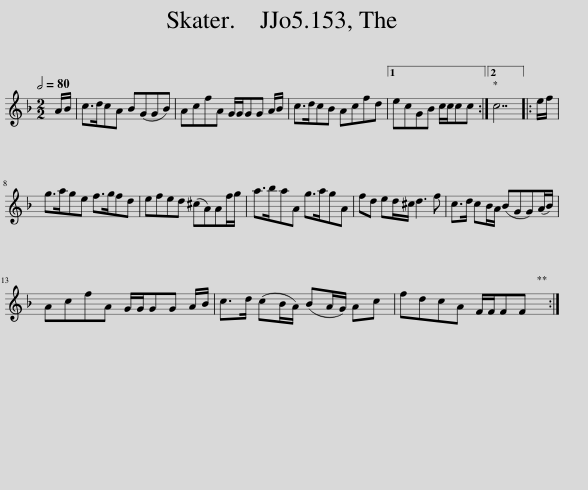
X:1
L:1/8
Q:1/2=80
M:2/2
I:linebreak $
K:F
V:1 treble
V:1
 A/B/ | c>dcA B(GGB) | AcfA G/G/GG A/B/ | c>dcB Acfd |1 ecGB c/c/cc :|2 %5
 c7 |: e/f/ |$ g>age f>gfd | efed (^cA)Af/g/ | a>baA g>agA | %10
 fd ed/^c/ d3 f | c>d cB/A/ (BGG)(A/B/) |$ AcfA G/G/GG A/B/ | c>d (cB/A/) (BA/G/) Ac | fdcA F/F/FF :| %15
